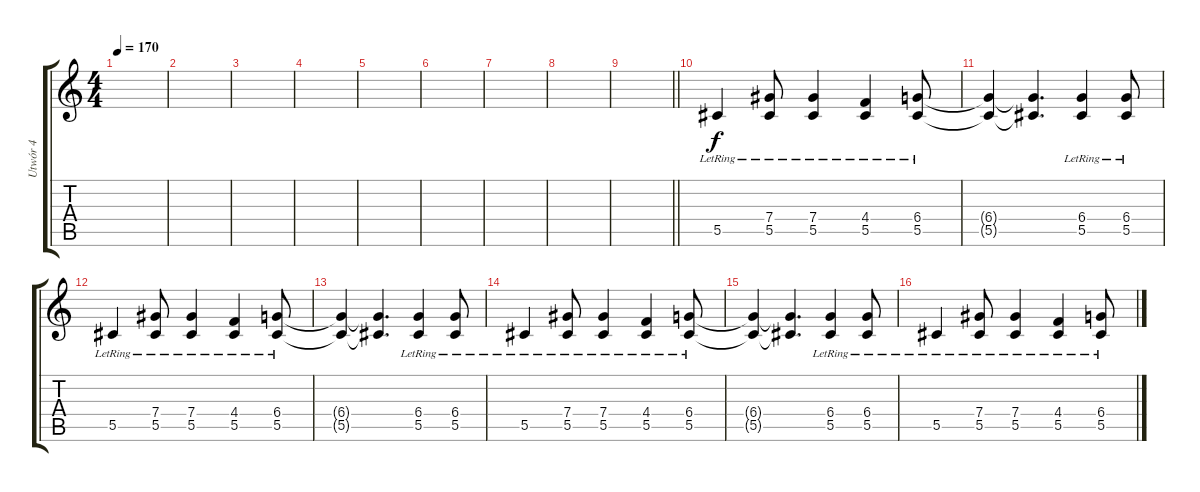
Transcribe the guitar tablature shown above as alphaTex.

\track ("Utwór 4" "Utwór 4") {instrument electricguitarclean}
\staff {score tabs}
\tuning (Eb4 Bb3 Gb3 Db3 Ab2 Db2) {hide}
\ts (4 4)
\tempo 170
\clef g2
\ks c
|
|
|
|
|
|
|
|
\barLineRight lightlight
|
5.5{lr}.4 (7.4{lr} 5.5{lr}).8 (7.4{lr} 5.5{lr}).4 (4.4{lr} 5.5{lr}).4 (6.4{lr} 5.5{lr}).8 |
(6.4{t} 5.5{t}).4 (6.4{t} 5.5{t}).4{d} (6.4{lr} 5.5{lr}).4 (6.4{lr} 5.5{lr}).8 |
5.5{lr}.4 (7.4{lr} 5.5{lr}).8 (7.4{lr} 5.5{lr}).4 (4.4{lr} 5.5{lr}).4 (6.4{lr} 5.5{lr}).8 |
(6.4{t} 5.5{t}).4 (6.4{t} 5.5{t}).4{d} (6.4{lr} 5.5{lr}).4 (6.4{lr} 5.5{lr}).8 |
5.5{lr}.4 (7.4{lr} 5.5{lr}).8 (7.4{lr} 5.5{lr}).4 (4.4{lr} 5.5{lr}).4 (6.4{lr} 5.5{lr}).8 |
(6.4{t} 5.5{t}).4 (6.4{t} 5.5{t}).4{d} (6.4{lr} 5.5{lr}).4 (6.4{lr} 5.5{lr}).8 |
5.5{lr}.4 (7.4{lr} 5.5{lr}).8 (7.4{lr} 5.5{lr}).4 (4.4{lr} 5.5{lr}).4 (6.4{lr} 5.5{lr}).8
